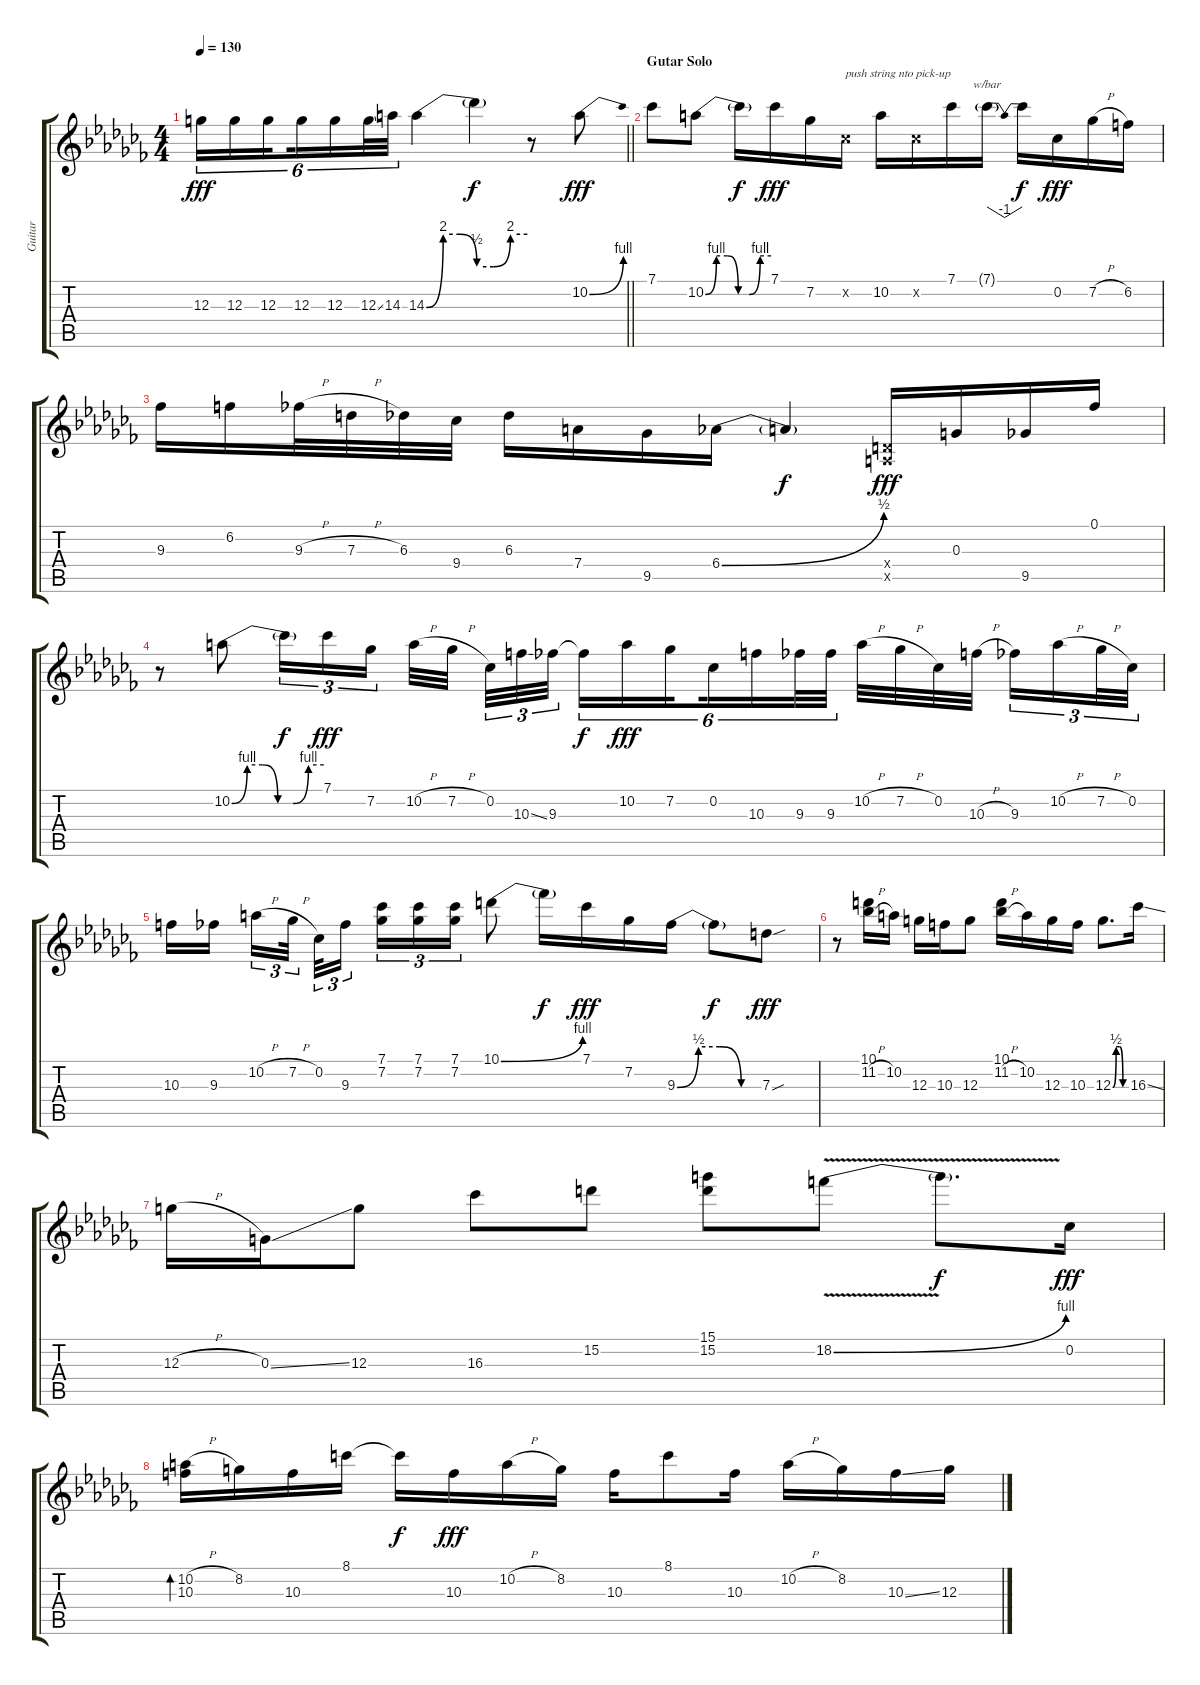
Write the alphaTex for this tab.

\track ("Guitar" "Guitar") {instrument distortionguitar}
\staff {score tabs}
\tuning (E4 B3 G3 D3 A2 E2) {hide}
\ts (4 4)
\tempo 130
\clef g2
\barLineRight lightlight
\ks cb
12.3.16{tu (6 4) dy fff} 12.3.16{tu (6 4)} 12.3.16{tu (6 4) beam splitsecondary} 12.3.16{tu (6 4)} 12.3.16{tu (6 4)} 12.3{ss}.32{tu (6 4)} 14.3.32{tu (6 4)} 14.3{be (custom 0 0 10 8 20 8 30 2 40 2 50 8 60 8)}.4 14.3{t}.4{dy f} r.8 10.2{be (bend 0 0 60 4)}.8{dy fff} |
\section ("" "Gutar Solo")
7.1.8 10.2{be (custom 0 0 10 4 20 4 30 0 40 0 50 4 60 4)}.8 10.2{t}.16{dy f} 7.1.16{dy fff} 7.2.16 0.2{x}.16{txt "push string nto pick-up"} 10.2.16 0.2{x}.16 7.1.16 7.1{g}.16{tbe (dip default 0 0 30 -4 60 0)} 7.1{t}.16{dy f} 0.2.16{dy fff} 7.2{h}.16 6.2.16 |
9.3.16 6.2.16 9.3{h}.32 7.3{h}.32 6.3.32 9.4.32 6.3.16 7.4.16 9.5.16 6.4{be (bend 0 0 60 2)}.16 6.4{t}.4{dy f} (0.4{x} 0.5{x}).16{dy fff} 0.3.16 9.5.16 0.1.16 |
r.8 10.2{be (custom 0 0 10 4 20 4 30 0 40 0 50 4 60 4)}.8 10.2{t}.16{tu (3 2) dy f} 7.1.16{tu (3 2) dy fff} 7.2.16{tu (3 2) beam splitsecondary} 10.2{h}.32 7.2{h}.32{beam splitsecondary} 0.2.32{tu (3 2)} 10.3{ss}.32{tu (3 2)} 9.3.32{tu (3 2)} 9.3{t}.16{tu (6 4) dy f} 10.2.16{tu (6 4) dy fff} 7.2.16{tu (6 4) beam splitsecondary} 0.2.16{tu (6 4)} 10.3.16{tu (6 4)} 9.3.32{tu (6 4)} 9.3.32{tu (6 4)} 10.2{h}.32 7.2{h}.32 0.2.32 10.3{h}.32{beam splitsecondary} 9.3.16{tu (3 2)} 10.2{h}.16{tu (3 2)} 7.2{h}.32{tu (3 2)} 0.2.32{tu (3 2)} |
10.3.16 9.3.16{beam splitsecondary} 10.2{h}.16{tu (3 2)} 7.2{h}.32{tu (3 2) beam splitsecondary} 0.2.32{tu (3 2)} 9.3.16{tu (3 2)} (7.1 7.2).16{tu (3 2)} (7.1 7.2).16{tu (3 2)} (7.1 7.2).16{tu (3 2)} 10.1{be (bend 0 0 60 4)}.8 10.1{t}.16{dy f} 7.1.16{dy fff} 7.2.16 9.3{be (custom 0 0 15 2 30 2 45 0 60 0)}.16 9.3{t}.8{dy f} 7.3{sou}.8{dy fff} |
r.8 (10.1 11.2{h}).16 10.2.16 12.3.16 10.3.16 12.3.8 (10.1 11.2{h}).16 10.2.16 12.3.16 10.3.16 12.3{be (custom 0 0 15 2 30 2 45 0 60 0)}.8{d} 16.3{ss}.16 |
12.3{h}.16 0.3{ss}.16 12.3.8 16.3.8 15.2.8 (15.1 15.2).8 18.2{be (bend 0 0 60 4) v}.8 18.2{t}.8{d dy f} 0.2.16{dy fff} |
(10.2{h} 10.3).16{bd 60} 8.2.16 10.3.16 8.1.16 8.1{t}.16{dy f} 10.3.16{dy fff} 10.2{h}.16 8.2.16 10.3.16 8.1.8 10.3.16 10.2{h}.16 8.2.16 10.3{ss}.16 12.3.16
